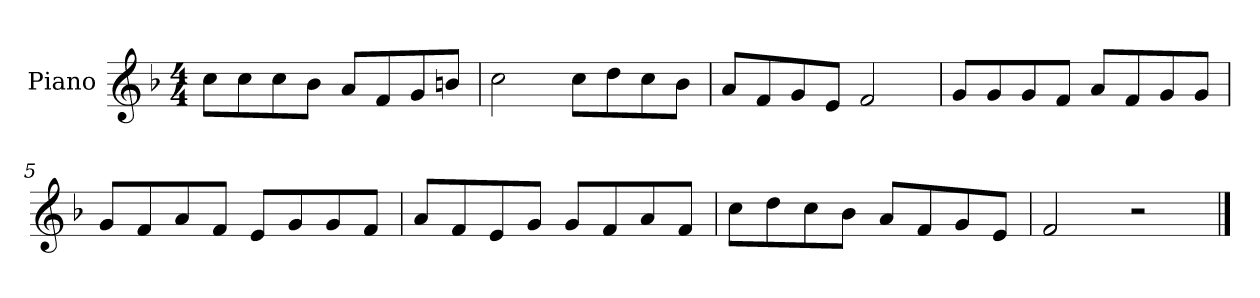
**kern
*part1
*staff1
*I"Piano
*I'P-no
*clefG2
*k[b-]
*M4/4
*MM90
=1
8cc\L
8cc\
8cc\
8b-\J
8a/L
8f/
8g/
8bn/J
=2
2cc\
8cc\L
8dd\
8cc\
8b-\J
=3
8a/L
8f/
8g/
8e/J
2f/
=4
8g/L
8g/
8g/
8f/J
8a/L
8f/
8g/
8g/J
=5
8g/L
8f/
8a/
8f/J
8e/L
8g/
8g/
8f/J
!!LO:LB:g=z
=6
8a/L
8f/
8e/
8g/J
8g/L
8f/
8a/
8f/J
=7
8cc\L
8dd\
8cc\
8b-\J
8a/L
8f/
8g/
8e/J
=8
2f/
2r
==
*-
